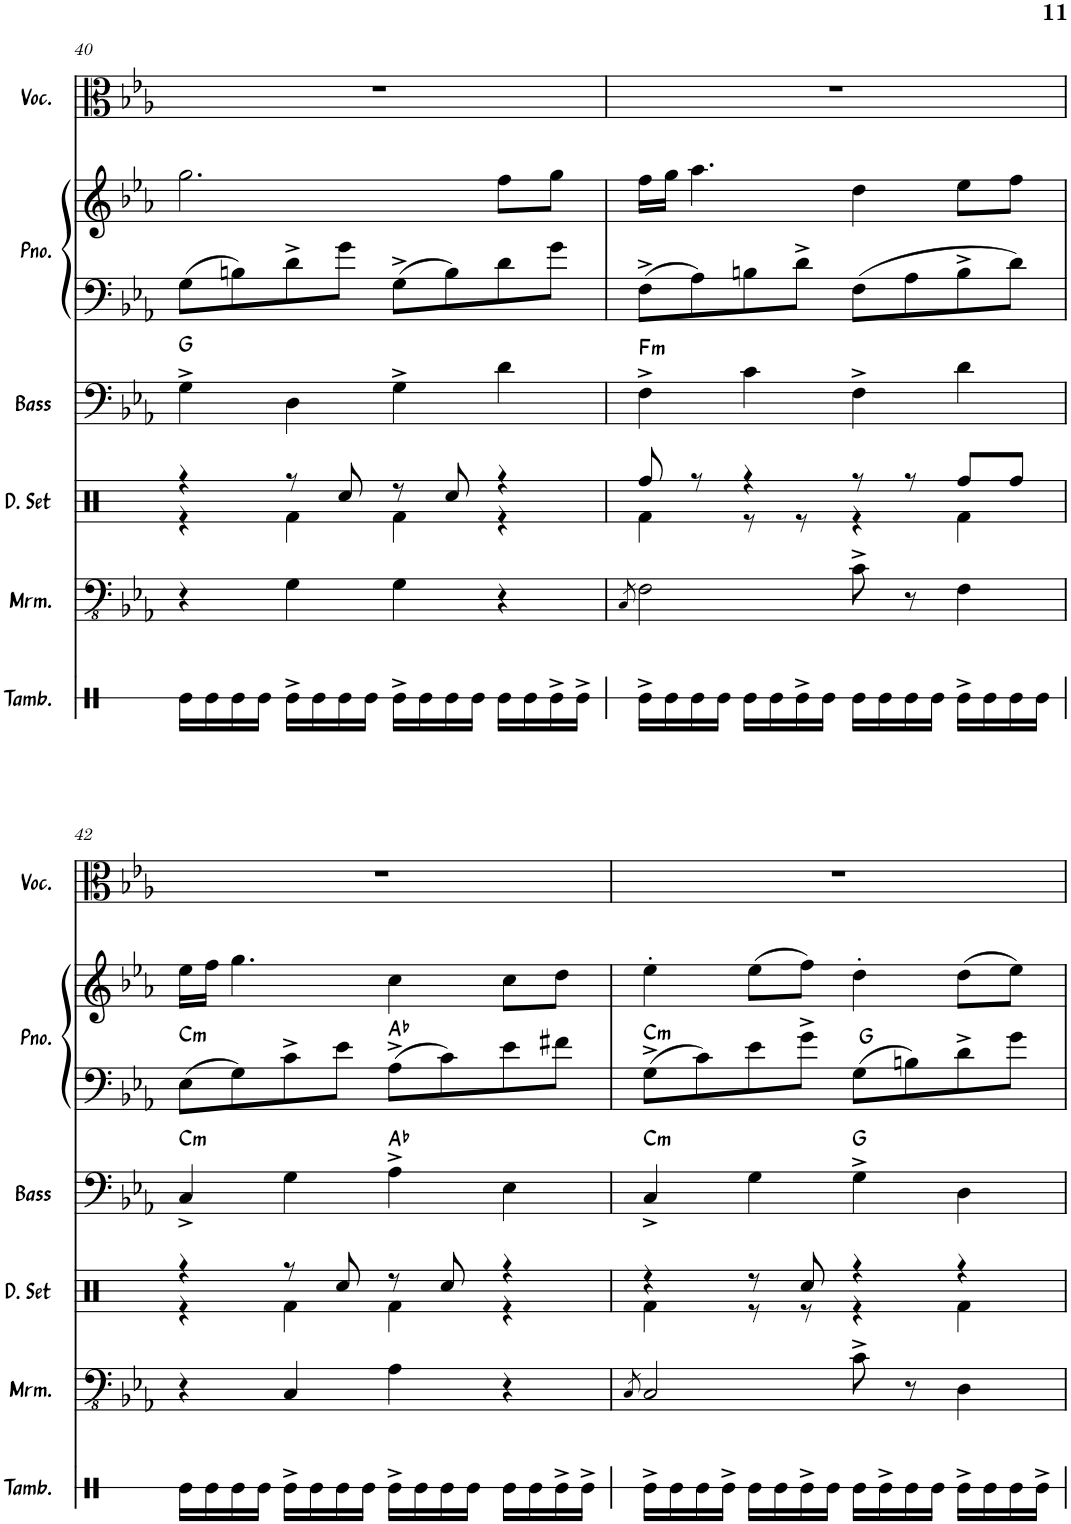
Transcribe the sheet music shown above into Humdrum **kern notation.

**kern	**kern	**kern	**kern	**harte	**kern	**kern	**harte	**kern
*part6	*part5	*part4	*part3	*part3	*part2	*part2	*part2	*part1
*staff7	*staff6	*staff5	*staff4	*	*staff3	*staff2	*	*staff1
*I"Tambourine	*I"Marimba	*I"Drumset	*I"Acoustic Bass	*	*I"Piano	*	*	*I"Vocals
*I'Tamb.	*I'Mrm.	*I'D. Set	*I'Bass	*	*I'Pno.	*	*	*I'Voc.
!!LO:PB:g=z
*clefX	*clefFv4	*clefX	*clefF4	*	*clefF4	*clefG2	*	*clefC3
*	*	*	*Trd7c12	*	*	*	*	*
*k[]	*k[b-e-a-]	*k[]	*k[b-e-a-]	*	*k[b-e-a-]	*k[b-e-a-]	*	*k[b-e-a-]
*M4/4	*M4/4	*M4/4	*M4/4	*	*M4/4	*M4/4	*	*M4/4
=40	=40	=40	=40	=40	=40	=40	=40	=40
*	*	*^	*	*	*	*	*	*
16Re\LL	4r	4r	4r	4G^\	G:maj	8G\L	2.gg\	.	1r
16Re\	.	.	.	.	.	.	.	.	.
16Re\	.	.	.	.	.	8Bn\	.	.	.
16Re\JJ	.	.	.	.	.	.	.	.	.
16Re^\LL	4GG\	8r	4Rf\	4D\	.	8d^\	.	.	.
16Re\	.	.	.	.	.	.	.	.	.
16Re\	.	8Rcc/	.	.	.	8g\J	.	.	.
16Re\JJ	.	.	.	.	.	.	.	.	.
16Re^\LL	4GG\	8r	4Rf\	4G^\	.	8G^\L	.	.	.
16Re\	.	.	.	.	.	.	.	.	.
16Re\	.	8Rcc/	.	.	.	8B\	.	.	.
16Re\JJ	.	.	.	.	.	.	.	.	.
16Re\LL	4r	4r	4r	4d\	.	8d\	8ff\L	.	.
16Re\	.	.	.	.	.	.	.	.	.
16Re^\	.	.	.	.	.	8g\J	8gg\J	.	.
16Re^\JJ	.	.	.	.	.	.	.	.	.
=41	=41	=41	=41	=41	=41	=41	=41	=41	=41
.	8qCC/	.	.	.	.	.	.	.	.
!	!	!	!	!	!LO:H:kt=m	!	!	!	!
16Re^\LL	2FF\	8Rff/	4Rf\	4F^\	F:min	8F^\L	16ff\LL	.	1r
16Re\	.	.	.	.	.	.	16gg\JJ	.	.
16Re\	.	8r	.	.	.	8A-\	4.aa-\	.	.
16Re\JJ	.	.	.	.	.	.	.	.	.
16Re\LL	.	4r	8r	4c\	.	8Bn\	.	.	.
16Re\	.	.	.	.	.	.	.	.	.
16Re^\	.	.	8r	.	.	8d^\J	.	.	.
16Re\JJ	.	.	.	.	.	.	.	.	.
16Re\LL	8C^\	8r	4r	4F^\	.	8F\L	4dd\	.	.
16Re\	.	.	.	.	.	.	.	.	.
16Re\	8r	8r	.	.	.	8A-\	.	.	.
16Re\JJ	.	.	.	.	.	.	.	.	.
16Re^\LL	4FF\	8Rff/L	4Rf\	4d\	.	8B^\	8ee-\L	.	.
16Re\	.	.	.	.	.	.	.	.	.
16Re\	.	8Rff/J	.	.	.	8d\J	8ff\J	.	.
16Re\JJ	.	.	.	.	.	.	.	.	.
!!LO:LB:g=z
=42	=42	=42	=42	=42	=42	=42	=42	=42	=42
!	!	!	!	!	!LO:H:kt=m	!	!	!LO:H:kt=m	!
16Re\LL	4r	4r	4r	4C^/	C:min	8E-\L	16ee-\LL	C:min	1r
16Re\	.	.	.	.	.	.	16ff\JJ	.	.
16Re\	.	.	.	.	.	8G\	4.gg\	.	.
16Re\JJ	.	.	.	.	.	.	.	.	.
16Re^\LL	4CC/	8r	4Rf\	4G\	.	8c^\	.	.	.
16Re\	.	.	.	.	.	.	.	.	.
16Re\	.	8Rcc/	.	.	.	8e-\J	.	.	.
16Re\JJ	.	.	.	.	.	.	.	.	.
16Re^\LL	4AA-\	8r	4Rf\	4A-^\	Ab:maj	8A-^\L	4cc\	Ab:maj	.
16Re\	.	.	.	.	.	.	.	.	.
16Re\	.	8Rcc/	.	.	.	8c\	.	.	.
16Re\JJ	.	.	.	.	.	.	.	.	.
16Re\LL	4r	4r	4r	4E-\	.	8e-\	8cc\L	.	.
16Re\	.	.	.	.	.	.	.	.	.
16Re^\	.	.	.	.	.	8f#X\J	8dd\J	.	.
16Re^\JJ	.	.	.	.	.	.	.	.	.
=43	=43	=43	=43	=43	=43	=43	=43	=43	=43
.	8qCC/	.	.	.	.	.	.	.	.
!	!	!	!	!	!LO:H:kt=m	!	!	!LO:H:kt=m	!
16Re^\LL	2CC/	4r	4Rf\	4C^/	C:min	8G^\L	4ee-'\	C:min	1r
16Re\	.	.	.	.	.	.	.	.	.
16Re\	.	.	.	.	.	8c\	.	.	.
16Re^\JJ	.	.	.	.	.	.	.	.	.
16Re\LL	.	8r	8r	4G\	.	8e-\	(8ee-\L	.	.
16Re\	.	.	.	.	.	.	.	.	.
16Re^\	.	8Rcc/	8r	.	.	8g^\J	8ff\J)	.	.
16Re\JJ	.	.	.	.	.	.	.	.	.
16Re\LL	8C^\	4r	4r	4G^\	G:maj	8G\L	4dd'\	G:maj	.
16Re^\	.	.	.	.	.	.	.	.	.
16Re\	8r	.	.	.	.	8Bn\	.	.	.
16Re\JJ	.	.	.	.	.	.	.	.	.
16Re^\LL	4DD\	4r	4Rf\	4D\	.	8d^\	(8dd\L	.	.
16Re\	.	.	.	.	.	.	.	.	.
16Re\	.	.	.	.	.	8g\J	8ee-\J)	.	.
16Re^\JJ	.	.	.	.	.	.	.	.	.
*	*	*v	*v	*	*	*	*	*	*
=	=	=	=	=	=	=	=	=
*-	*-	*-	*-	*-	*-	*-	*-	*-
